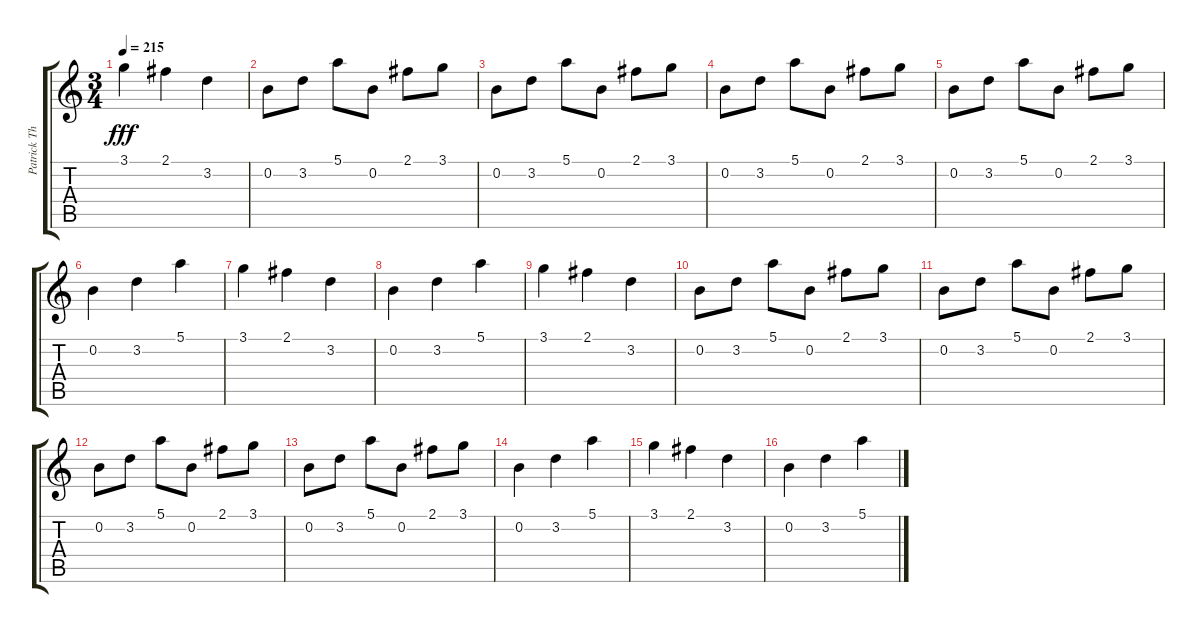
\track ("Patrick Thompson - Lead Guitar" "Patrick Th") {instrument distortionguitar}
\staff {score tabs}
\tuning (E4 B3 G3 D3 A2 D2) {hide}
\ts (3 4)
\tempo 215
\clef g2
\ks c
3.1.4{dy fff} 2.1.4 3.2.4 |
0.2.8 3.2.8 5.1.8 0.2.8 2.1.8 3.1.8 |
0.2.8 3.2.8 5.1.8 0.2.8 2.1.8 3.1.8 |
0.2.8 3.2.8 5.1.8 0.2.8 2.1.8 3.1.8 |
0.2.8 3.2.8 5.1.8 0.2.8 2.1.8 3.1.8 |
0.2.4 3.2.4 5.1.4 |
3.1.4 2.1.4 3.2.4 |
0.2.4 3.2.4 5.1.4 |
3.1.4 2.1.4 3.2.4 |
0.2.8 3.2.8 5.1.8 0.2.8 2.1.8 3.1.8 |
0.2.8 3.2.8 5.1.8 0.2.8 2.1.8 3.1.8 |
0.2.8 3.2.8 5.1.8 0.2.8 2.1.8 3.1.8 |
0.2.8 3.2.8 5.1.8 0.2.8 2.1.8 3.1.8 |
0.2.4{volume 9} 3.2.4 5.1.4 |
3.1.4 2.1.4 3.2.4 |
0.2.4 3.2.4 5.1.4
